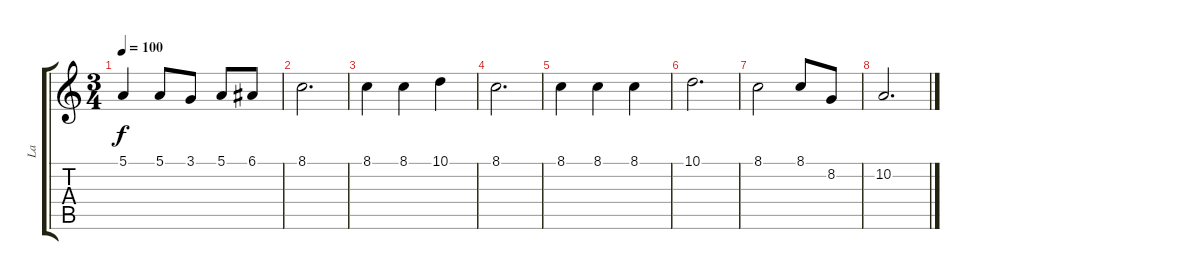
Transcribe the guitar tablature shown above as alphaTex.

\track ("La" "La") {instrument synthstrings2}
\staff {score tabs}
\tuning (E4 B3 G3 D3 A2 E2) {hide}
\ts (3 4)
\tempo 100
\clef g2
\ks c
5.1.4{dy f} 5.1.8 3.1.8 5.1.8 6.1.8 |
8.1.2{d} |
8.1.4 8.1.4 10.1.4 |
8.1.2{d} |
8.1.4 8.1.4 8.1.4 |
10.1.2{d} |
8.1.2 8.1.8 8.2.8 |
10.2.2{d}
